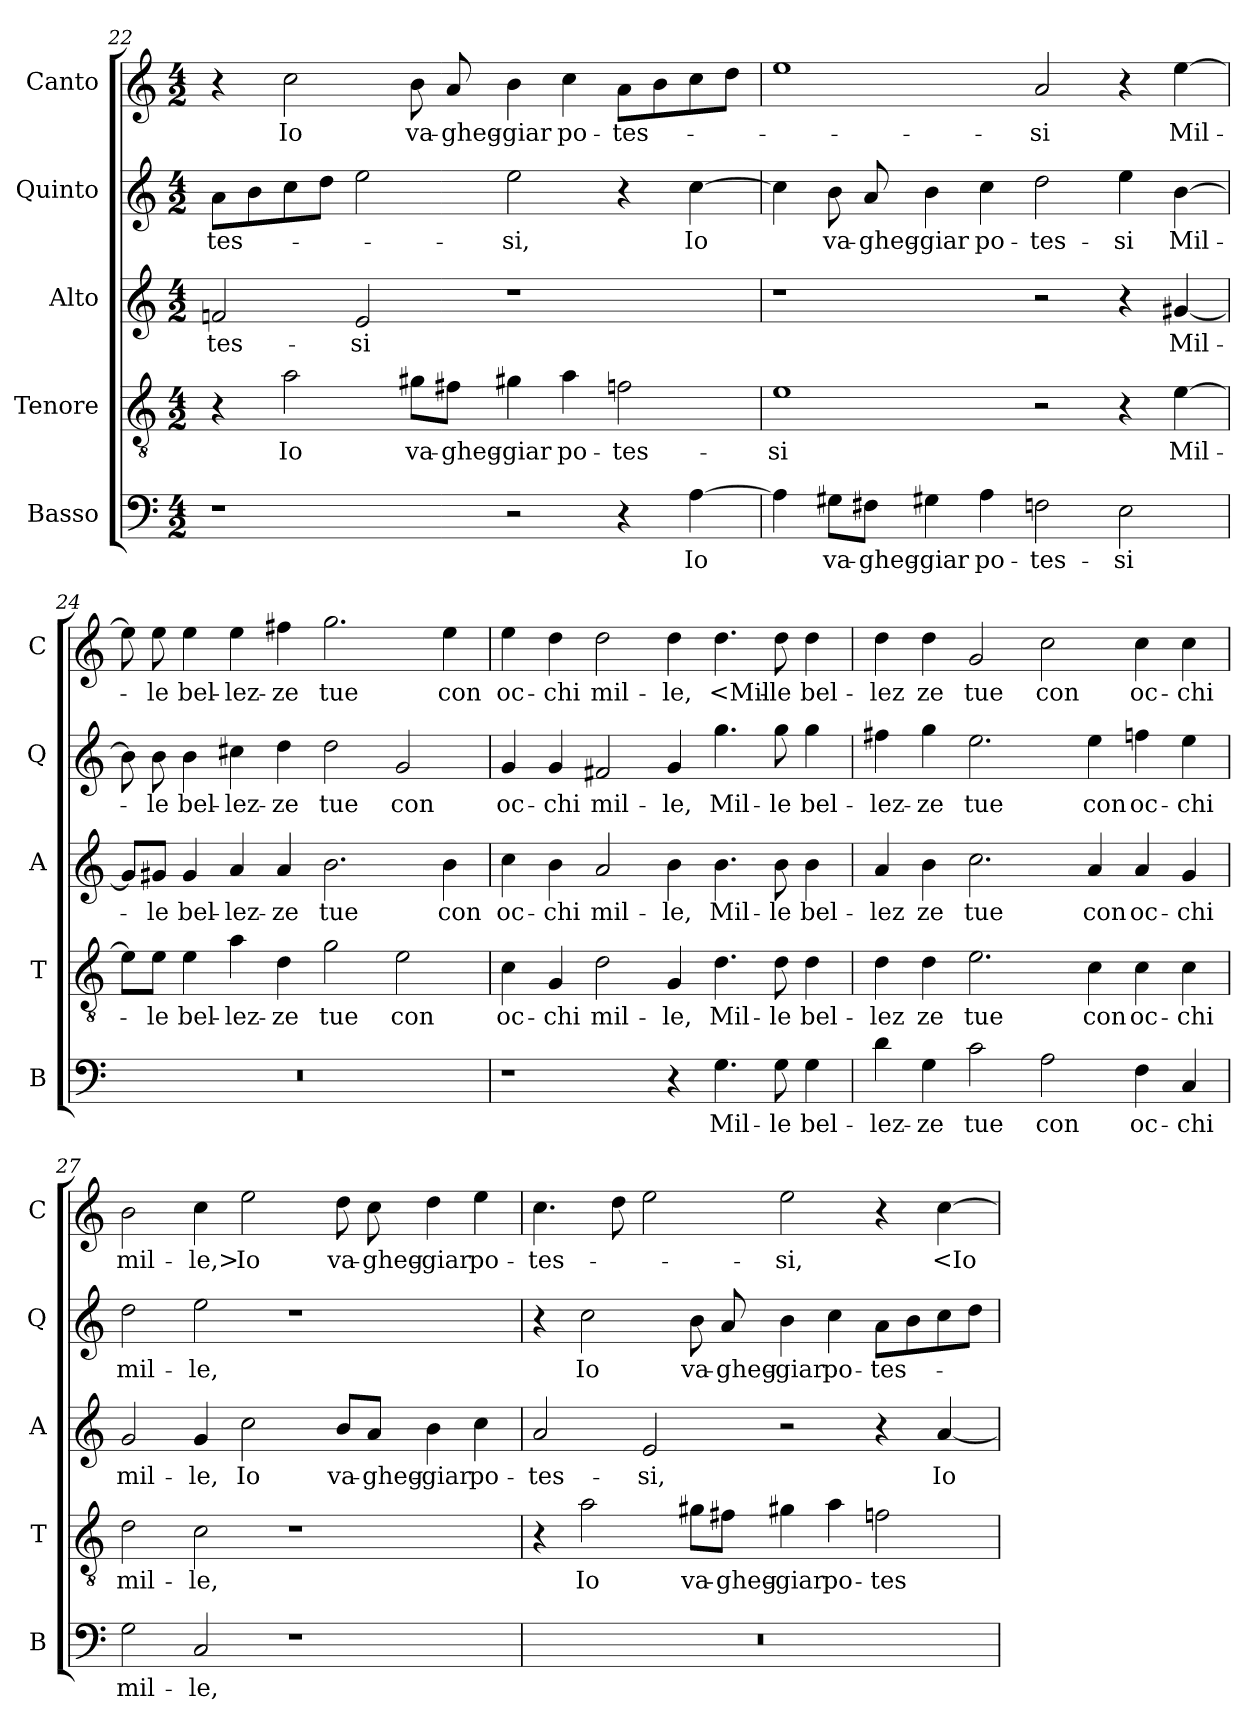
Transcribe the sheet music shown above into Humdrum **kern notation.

**kern	**text	**kern	**text	**kern	**text	**kern	**text	**kern	**text
*part5	*part5	*part4	*part4	*part3	*part3	*part2	*part2	*part1	*part1
*staff5	*staff5	*staff4	*staff4	*staff3	*staff3	*staff2	*staff2	*staff1	*staff1
*I"Basso	*	*I"Tenore	*	*I"Alto	*	*I"Quinto	*	*I"Canto	*
*I'B	*	*I'T	*	*I'A	*	*I'Q	*	*I'C	*
*clefF4	*	*clefGv2	*	*clefG2	*	*clefG2	*	*clefG2	*
*k[]	*	*k[]	*	*k[]	*	*k[]	*	*k[]	*
*M4/2	*	*M4/2	*	*M4/2	*	*M4/2	*	*M4/2	*
=22	=22	=22	=22	=22	=22	=22	=22	=22	=22
1r	.	4r	.	2fn	-tes-	8aL	-tes-	4r	.
.	.	.	.	.	.	8b	.	.	.
.	.	2a	Io	.	.	8cc	.	2cc	Io
.	.	.	.	.	.	8ddJ	.	.	.
.	.	.	.	2e	-si	2ee	.	.	.
.	.	8g#X\L	va-	.	.	.	.	8b	va-
.	.	8f#X\J	-gheg-	.	.	.	.	8a	-gheg-
2r	.	4g#X	-giar	1r	.	2ee	-si,	4b	-giar
.	.	4a	po-	.	.	.	.	4cc	po-
4r	.	2fn	-tes-	.	.	4r	.	8aL	-tes-
.	.	.	.	.	.	.	.	8b	.
[4A	Io	.	.	.	.	[4cc	Io	8cc	.
.	.	.	.	.	.	.	.	8ddJ	.
=23	=23	=23	=23	=23	=23	=23	=23	=23	=23
4A]	.	1e	-si	1r	.	4cc]	.	1ee	.
8G#X\L	va-	.	.	.	.	8b	va-	.	.
8F#X\J	-gheg-	.	.	.	.	8a	-gheg-	.	.
4G#X	-giar	.	.	.	.	4b	-giar	.	.
4A	po-	.	.	.	.	4cc	po-	.	.
2Fn	-tes-	2r	.	2r	.	2dd	-tes-	2a	-si
2E	-si	4r	.	4r	.	4ee	-si	4r	.
.	.	[4e	Mil-	[4g#X	Mil-	[4b	Mil-	[4ee	Mil-
=24	=24	=24	=24	=24	=24	=24	=24	=24	=24
0r	.	8e\L]	.	8g#/L]	.	8b]	.	8ee]	.
.	.	8e\J	-le	8g#X/J	-le	8b	-le	8ee	-le
.	.	4e	bel-	4g#	bel-	4b	bel-	4ee	bel-
.	.	4a	-lez-	4a	-lez-	4cc#X	-lez-	4ee	-lez-
.	.	4d	-ze	4a	-ze	4dd	-ze	4ff#X	-ze
.	.	2g	tue	2.b	tue	2dd	tue	2.gg	tue
.	.	2e	con	.	.	2g	con	.	.
.	.	.	.	4b	con	.	.	4ee	con
=25	=25	=25	=25	=25	=25	=25	=25	=25	=25
1r	.	4c	oc-	4cc	oc-	4g	oc-	4ee	oc-
.	.	4G	-chi	4b	-chi	4g	-chi	4dd	-chi
.	.	2d	mil-	2a	mil-	2f#X	mil-	2dd	mil-
4r	.	4G	-le,	4b	-le,	4g	-le,	4dd	-le,
4.G	Mil-	4.d	Mil-	4.b	Mil-	4.gg	Mil-	4.dd	<Mil-
8G	-le	8d	-le	8b	-le	8gg	-le	8dd	-le
4G	bel-	4d	bel-	4b	bel-	4gg	bel-	4dd	bel-
=26	=26	=26	=26	=26	=26	=26	=26	=26	=26
4d	-lez-	4d	-lez	4a	-lez	4ff#X	-lez-	4dd	-lez
4G	-ze	4d	ze	4b	ze	4gg	-ze	4dd	ze
2c	tue	2.e	tue	2.cc	tue	2.ee	tue	2g	tue
2A	con	.	.	.	.	.	.	2cc	con
.	.	4c	con	4a	con	4ee	con	.	.
4F	oc-	4c	oc-	4a	oc-	4ffn	oc-	4cc	oc-
4C	-chi	4c	-chi	4g	-chi	4ee	-chi	4cc	-chi
=27	=27	=27	=27	=27	=27	=27	=27	=27	=27
2G	mil-	2d	mil-	2g	mil-	2dd	mil-	2b	mil-
2C	-le,	2c	-le,	4g	-le,	2ee	-le,	4cc	-le,>
.	.	.	.	2cc	Io	.	.	2ee	Io
1r	.	1r	.	.	.	1r	.	.	.
.	.	.	.	8b/L	va-	.	.	8dd	va-
.	.	.	.	8a/J	-gheg-	.	.	8cc	-gheg-
.	.	.	.	4b	-giar	.	.	4dd	-giar
.	.	.	.	4cc	po-	.	.	4ee	po-
=28	=28	=28	=28	=28	=28	=28	=28	=28	=28
0r	.	4r	.	2a	-tes-	4r	.	4.cc	-tes-
.	.	2a	Io	.	.	2cc	Io	.	.
.	.	.	.	.	.	.	.	8dd	.
.	.	.	.	2e	-si,	.	.	2ee	.
.	.	8g#X\L	va-	.	.	8b	va-	.	.
.	.	8f#X\J	-gheg-	.	.	8a	-gheg-	.	.
.	.	4g#X	-giar	2r	.	4b	-giar	2ee	-si,
.	.	4a	po-	.	.	4cc	po-	.	.
.	.	2fn	-tes-	4r	.	8aL	-tes-	4r	.
.	.	.	.	.	.	8b	.	.	.
.	.	.	.	[4a	Io	8cc	.	[4cc	<Io
.	.	.	.	.	.	8ddJ	.	.	.
=	=	=	=	=	=	=	=	=	=
*-	*-	*-	*-	*-	*-	*-	*-	*-	*-
